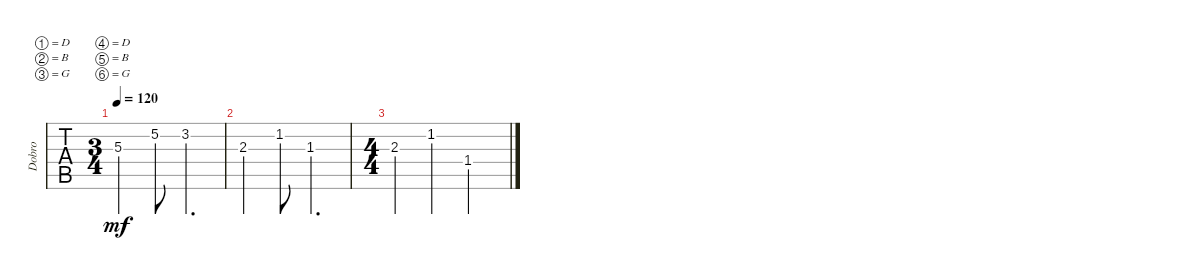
\defaultSystemsLayout 4
\bracketExtendMode groupsimilarinstruments
\singleTrackTrackNamePolicy allsystems
\multiTrackTrackNamePolicy allsystems
\otherSystemsTrackNameOrientation horizontal
\track ("Dobro" "Dobro") {instrument acousticguitarsteel}
\staff {tabs}
\tuning (D4 B3 G3 D3 B2 G2)
\ts (3 4)
\tempo 120
\clef g2
\ks c
5.3.4{dy mf} 5.2.8 3.2.4{d} |
2.3.4 1.2.8 1.3.4{d} |
\ts (4 4)
2.3.4 1.2.4 1.4.2
